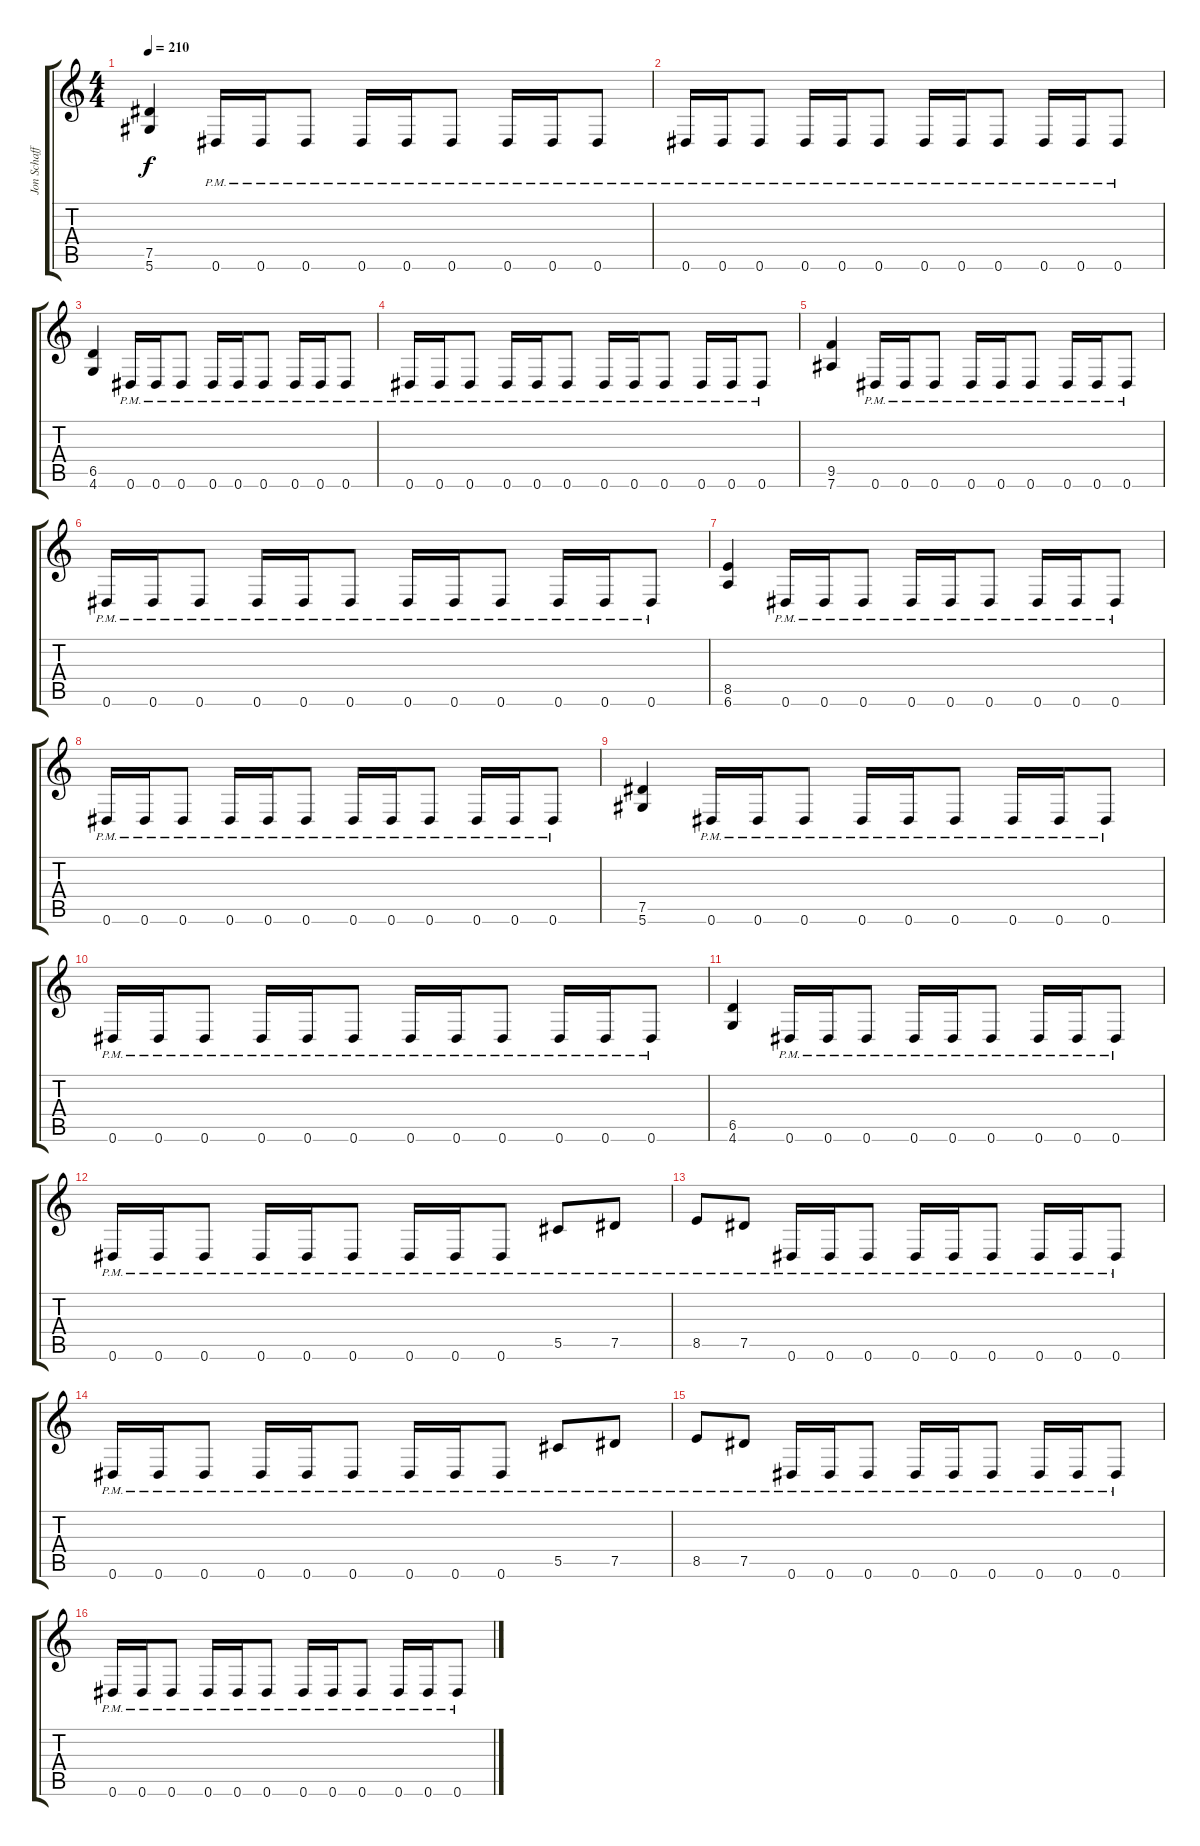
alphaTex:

\track ("Jon Schaffer" "Jon Schaff") {instrument distortionguitar}
\staff {score tabs}
\tuning (Eb4 Bb3 Gb3 Db3 Ab2 Eb2) {hide}
\ts (4 4)
\tempo 210
\clef g2
\ks c
(7.5 5.6).4{dy f} 0.6{pm}.16 0.6{pm}.16 0.6{pm}.8 0.6{pm}.16 0.6{pm}.16 0.6{pm}.8 0.6{pm}.16 0.6{pm}.16 0.6{pm}.8 |
0.6{pm}.16 0.6{pm}.16 0.6{pm}.8 0.6{pm}.16 0.6{pm}.16 0.6{pm}.8 0.6{pm}.16 0.6{pm}.16 0.6{pm}.8 0.6{pm}.16 0.6{pm}.16 0.6{pm}.8 |
(6.5 4.6).4 0.6{pm}.16 0.6{pm}.16 0.6{pm}.8 0.6{pm}.16 0.6{pm}.16 0.6{pm}.8 0.6{pm}.16 0.6{pm}.16 0.6{pm}.8 |
0.6{pm}.16 0.6{pm}.16 0.6{pm}.8 0.6{pm}.16 0.6{pm}.16 0.6{pm}.8 0.6{pm}.16 0.6{pm}.16 0.6{pm}.8 0.6{pm}.16 0.6{pm}.16 0.6{pm}.8 |
(9.5 7.6).4 0.6{pm}.16 0.6{pm}.16 0.6{pm}.8 0.6{pm}.16 0.6{pm}.16 0.6{pm}.8 0.6{pm}.16 0.6{pm}.16 0.6{pm}.8 |
0.6{pm}.16 0.6{pm}.16 0.6{pm}.8 0.6{pm}.16 0.6{pm}.16 0.6{pm}.8 0.6{pm}.16 0.6{pm}.16 0.6{pm}.8 0.6{pm}.16 0.6{pm}.16 0.6{pm}.8 |
(8.5 6.6).4 0.6{pm}.16 0.6{pm}.16 0.6{pm}.8 0.6{pm}.16 0.6{pm}.16 0.6{pm}.8 0.6{pm}.16 0.6{pm}.16 0.6{pm}.8 |
0.6{pm}.16 0.6{pm}.16 0.6{pm}.8 0.6{pm}.16 0.6{pm}.16 0.6{pm}.8 0.6{pm}.16 0.6{pm}.16 0.6{pm}.8 0.6{pm}.16 0.6{pm}.16 0.6{pm}.8 |
(7.5 5.6).4 0.6{pm}.16 0.6{pm}.16 0.6{pm}.8 0.6{pm}.16 0.6{pm}.16 0.6{pm}.8 0.6{pm}.16 0.6{pm}.16 0.6{pm}.8 |
0.6{pm}.16 0.6{pm}.16 0.6{pm}.8 0.6{pm}.16 0.6{pm}.16 0.6{pm}.8 0.6{pm}.16 0.6{pm}.16 0.6{pm}.8 0.6{pm}.16 0.6{pm}.16 0.6{pm}.8 |
(6.5 4.6).4 0.6{pm}.16 0.6{pm}.16 0.6{pm}.8 0.6{pm}.16 0.6{pm}.16 0.6{pm}.8 0.6{pm}.16 0.6{pm}.16 0.6{pm}.8 |
0.6{pm}.16 0.6{pm}.16 0.6{pm}.8 0.6{pm}.16 0.6{pm}.16 0.6{pm}.8 0.6{pm}.16 0.6{pm}.16 0.6{pm}.8 5.5{pm}.8 7.5{pm}.8 |
8.5{pm}.8 7.5{pm}.8 0.6{pm}.16 0.6{pm}.16 0.6{pm}.8 0.6{pm}.16 0.6{pm}.16 0.6{pm}.8 0.6{pm}.16 0.6{pm}.16 0.6{pm}.8 |
0.6{pm}.16 0.6{pm}.16 0.6{pm}.8 0.6{pm}.16 0.6{pm}.16 0.6{pm}.8 0.6{pm}.16 0.6{pm}.16 0.6{pm}.8 5.5{pm}.8 7.5{pm}.8 |
8.5{pm}.8 7.5{pm}.8 0.6{pm}.16 0.6{pm}.16 0.6{pm}.8 0.6{pm}.16 0.6{pm}.16 0.6{pm}.8 0.6{pm}.16 0.6{pm}.16 0.6{pm}.8 |
0.6{pm}.16 0.6{pm}.16 0.6{pm}.8 0.6{pm}.16 0.6{pm}.16 0.6{pm}.8 0.6{pm}.16 0.6{pm}.16 0.6{pm}.8 0.6{pm}.16 0.6{pm}.16 0.6{pm}.8
